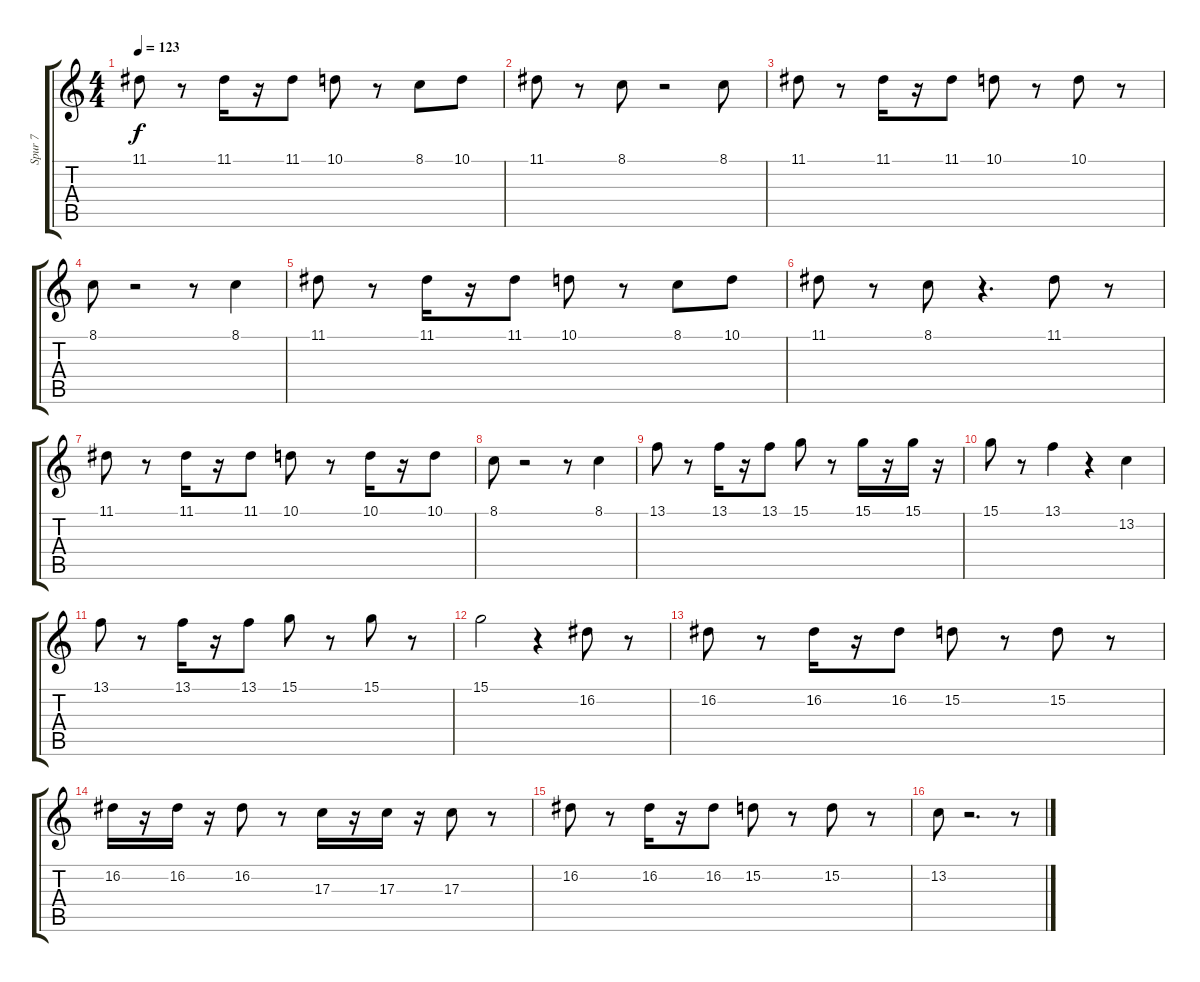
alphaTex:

\track ("Spur 7" "Spur 7") {instrument pad1newage}
\staff {score tabs}
\tuning (E4 B3 G3 D3 A2 E2) {hide}
\ts (4 4)
\tempo 123
\clef g2
\ks c
11.1.8{dy f} r.8 11.1.16 r.16 11.1.8 10.1.8 r.8 8.1.8 10.1.8 |
11.1.8 r.8 8.1.8 r.2 8.1.8 |
11.1.8 r.8 11.1.16 r.16 11.1.8 10.1.8 r.8 10.1.8 r.8 |
8.1.8 r.2 r.8 8.1.4 |
11.1.8 r.8 11.1.16 r.16 11.1.8 10.1.8 r.8 8.1.8 10.1.8 |
11.1.8 r.8 8.1.8 r.4{d} 11.1.8 r.8 |
11.1.8 r.8 11.1.16 r.16 11.1.8 10.1.8 r.8 10.1.16 r.16 10.1.8 |
8.1.8 r.2 r.8 8.1.4 |
13.1.8 r.8 13.1.16 r.16 13.1.8 15.1.8 r.8 15.1.16 r.16 15.1.16 r.16 |
15.1.8 r.8 13.1.4 r.4 13.2.4 |
13.1.8 r.8 13.1.16 r.16 13.1.8 15.1.8 r.8 15.1.8 r.8 |
15.1.2 r.4 16.2.8 r.8 |
16.2.8 r.8 16.2.16 r.16 16.2.8 15.2.8 r.8 15.2.8 r.8 |
16.2.16 r.16 16.2.16 r.16 16.2.8 r.8 17.3.16 r.16 17.3.16 r.16 17.3.8 r.8 |
16.2.8 r.8 16.2.16 r.16 16.2.8 15.2.8 r.8 15.2.8 r.8 |
13.2.8 r.2{d} r.8
